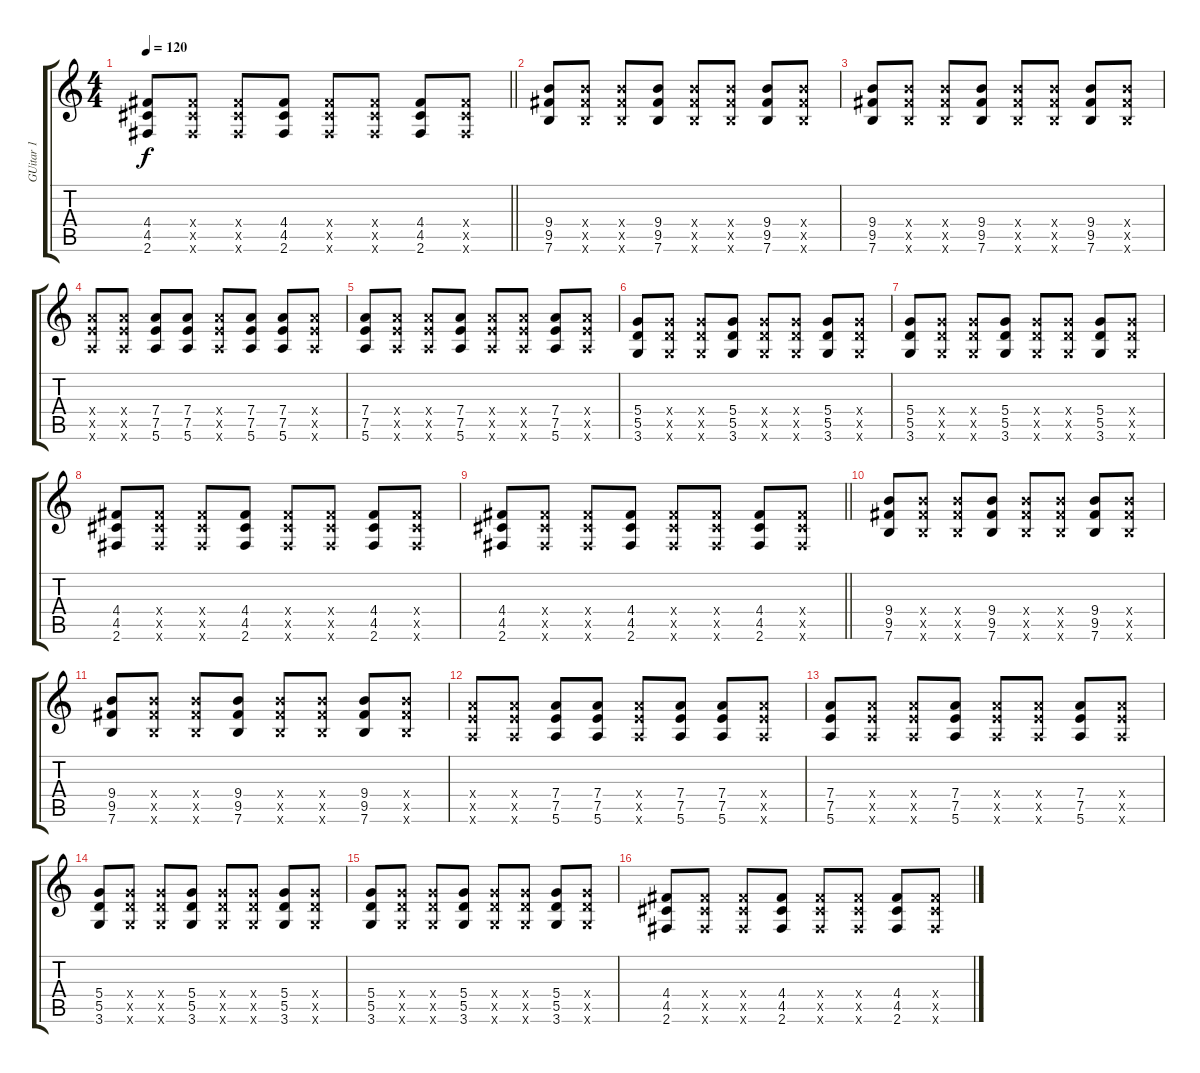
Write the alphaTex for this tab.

\track ("GUitar 1" "GUitar 1") {instrument distortionguitar}
\staff {score tabs}
\tuning (E4 B3 G3 D3 A2 E2) {hide}
\ts (4 4)
\tempo 120
\clef g2
\barLineRight lightlight
\ks c
(4.4 4.5 2.6).8{dy f} (4.4{x} 4.5{x} 2.6{x}).8 (4.4{x} 4.5{x} 2.6{x}).8 (4.4 4.5 2.6).8 (4.4{x} 4.5{x} 2.6{x}).8 (4.4{x} 4.5{x} 2.6{x}).8 (4.4 4.5 2.6).8 (4.4{x} 4.5{x} 2.6{x}).8 |
(9.4 9.5 7.6).8 (9.4{x} 9.5{x} 7.6{x}).8 (9.4{x} 9.5{x} 7.6{x}).8 (9.4 9.5 7.6).8 (9.4{x} 9.5{x} 7.6{x}).8 (9.4{x} 9.5{x} 7.6{x}).8 (9.4 9.5 7.6).8 (9.4{x} 9.5{x} 7.6{x}).8 |
(9.4 9.5 7.6).8 (9.4{x} 9.5{x} 7.6{x}).8 (9.4{x} 9.5{x} 7.6{x}).8 (9.4 9.5 7.6).8 (9.4{x} 9.5{x} 7.6{x}).8 (9.4{x} 9.5{x} 7.6{x}).8 (9.4 9.5 7.6).8 (9.4{x} 9.5{x} 7.6{x}).8 |
(7.4{x} 7.5{x} 5.6{x}).8 (7.4{x} 7.5{x} 5.6{x}).8 (7.4 7.5 5.6).8 (7.4 7.5 5.6).8 (7.4{x} 7.5{x} 5.6{x}).8 (7.4 7.5 5.6).8 (7.4 7.5 5.6).8 (7.4{x} 7.5{x} 5.6{x}).8 |
(7.4 7.5 5.6).8 (7.4{x} 7.5{x} 5.6{x}).8 (7.4{x} 7.5{x} 5.6{x}).8 (7.4 7.5 5.6).8 (7.4{x} 7.5{x} 5.6{x}).8 (7.4{x} 7.5{x} 5.6{x}).8 (7.4 7.5 5.6).8 (7.4{x} 7.5{x} 5.6{x}).8 |
(5.4 5.5 3.6).8 (5.4{x} 5.5{x} 3.6{x}).8 (5.4{x} 5.5{x} 3.6{x}).8 (5.4 5.5 3.6).8 (5.4{x} 5.5{x} 3.6{x}).8 (5.4{x} 5.5{x} 3.6{x}).8 (5.4 5.5 3.6).8 (5.4{x} 5.5{x} 3.6{x}).8 |
(5.4 5.5 3.6).8 (5.4{x} 5.5{x} 3.6{x}).8 (5.4{x} 5.5{x} 3.6{x}).8 (5.4 5.5 3.6).8 (5.4{x} 5.5{x} 3.6{x}).8 (5.4{x} 5.5{x} 3.6{x}).8 (5.4 5.5 3.6).8 (5.4{x} 5.5{x} 3.6{x}).8 |
(4.4 4.5 2.6).8 (4.4{x} 4.5{x} 2.6{x}).8 (4.4{x} 4.5{x} 2.6{x}).8 (4.4 4.5 2.6).8 (4.4{x} 4.5{x} 2.6{x}).8 (4.4{x} 4.5{x} 2.6{x}).8 (4.4 4.5 2.6).8 (4.4{x} 4.5{x} 2.6{x}).8 |
\barLineRight lightlight
(4.4 4.5 2.6).8 (4.4{x} 4.5{x} 2.6{x}).8 (4.4{x} 4.5{x} 2.6{x}).8 (4.4 4.5 2.6).8 (4.4{x} 4.5{x} 2.6{x}).8 (4.4{x} 4.5{x} 2.6{x}).8 (4.4 4.5 2.6).8 (4.4{x} 4.5{x} 2.6{x}).8 |
(9.4 9.5 7.6).8 (9.4{x} 9.5{x} 7.6{x}).8 (9.4{x} 9.5{x} 7.6{x}).8 (9.4 9.5 7.6).8 (9.4{x} 9.5{x} 7.6{x}).8 (9.4{x} 9.5{x} 7.6{x}).8 (9.4 9.5 7.6).8 (9.4{x} 9.5{x} 7.6{x}).8 |
(9.4 9.5 7.6).8 (9.4{x} 9.5{x} 7.6{x}).8 (9.4{x} 9.5{x} 7.6{x}).8 (9.4 9.5 7.6).8 (9.4{x} 9.5{x} 7.6{x}).8 (9.4{x} 9.5{x} 7.6{x}).8 (9.4 9.5 7.6).8 (9.4{x} 9.5{x} 7.6{x}).8 |
(7.4{x} 7.5{x} 5.6{x}).8 (7.4{x} 7.5{x} 5.6{x}).8 (7.4 7.5 5.6).8 (7.4 7.5 5.6).8 (7.4{x} 7.5{x} 5.6{x}).8 (7.4 7.5 5.6).8 (7.4 7.5 5.6).8 (7.4{x} 7.5{x} 5.6{x}).8 |
(7.4 7.5 5.6).8 (7.4{x} 7.5{x} 5.6{x}).8 (7.4{x} 7.5{x} 5.6{x}).8 (7.4 7.5 5.6).8 (7.4{x} 7.5{x} 5.6{x}).8 (7.4{x} 7.5{x} 5.6{x}).8 (7.4 7.5 5.6).8 (7.4{x} 7.5{x} 5.6{x}).8 |
(5.4 5.5 3.6).8 (5.4{x} 5.5{x} 3.6{x}).8 (5.4{x} 5.5{x} 3.6{x}).8 (5.4 5.5 3.6).8 (5.4{x} 5.5{x} 3.6{x}).8 (5.4{x} 5.5{x} 3.6{x}).8 (5.4 5.5 3.6).8 (5.4{x} 5.5{x} 3.6{x}).8 |
(5.4 5.5 3.6).8 (5.4{x} 5.5{x} 3.6{x}).8 (5.4{x} 5.5{x} 3.6{x}).8 (5.4 5.5 3.6).8 (5.4{x} 5.5{x} 3.6{x}).8 (5.4{x} 5.5{x} 3.6{x}).8 (5.4 5.5 3.6).8 (5.4{x} 5.5{x} 3.6{x}).8 |
(4.4 4.5 2.6).8 (4.4{x} 4.5{x} 2.6{x}).8 (4.4{x} 4.5{x} 2.6{x}).8 (4.4 4.5 2.6).8 (4.4{x} 4.5{x} 2.6{x}).8 (4.4{x} 4.5{x} 2.6{x}).8 (4.4 4.5 2.6).8 (4.4{x} 4.5{x} 2.6{x}).8
